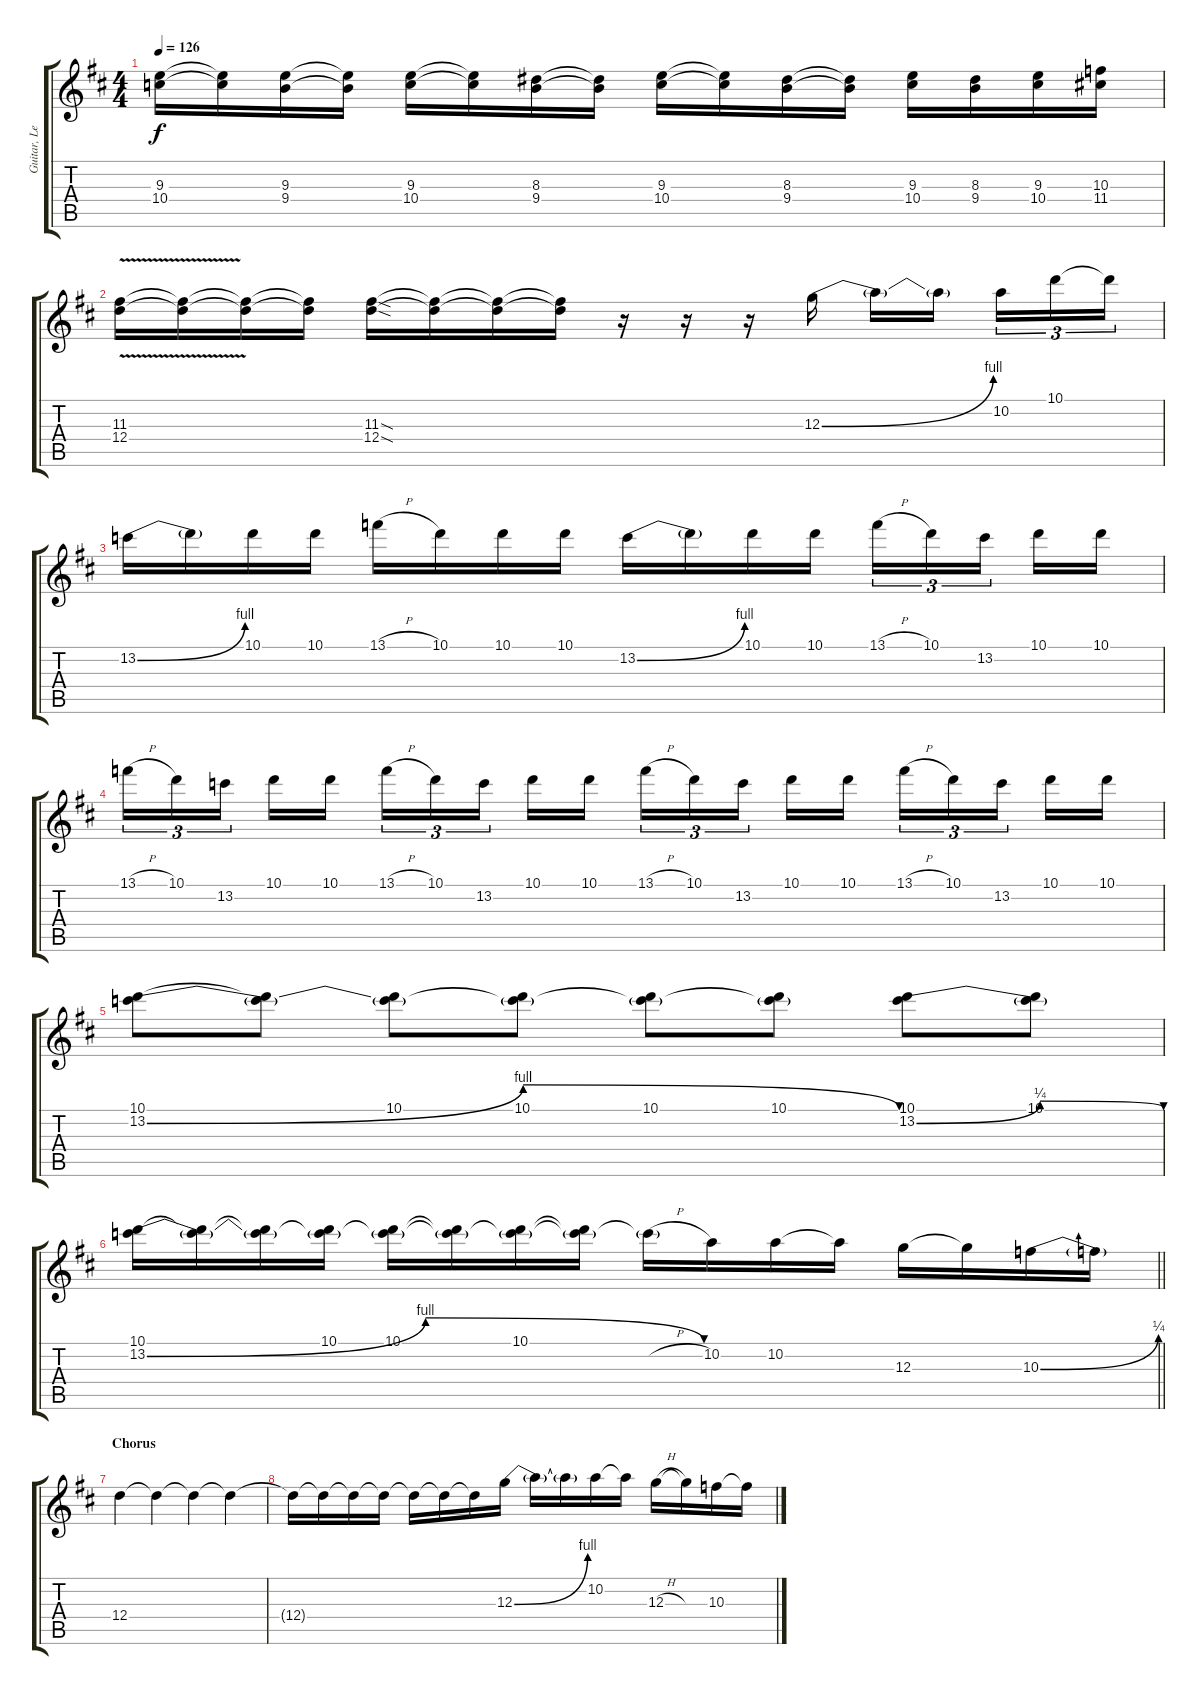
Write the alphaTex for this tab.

\track ("Guitar, Lead" "Guitar, Le") {instrument overdrivenguitar}
\staff {score tabs}
\tuning (E4 B3 G3 D3 A2 E2) {hide}
\ts (4 4)
\tempo 126
\clef g2
\ks d
(9.3 10.4).16{dy f} (9.3{t} 10.4{t}).16 (9.3 9.4).16 (9.3{t} 9.4{t}).16 (9.3 10.4).16 (9.3{t} 10.4{t}).16 (8.3 9.4).16 (8.3{t} 9.4{t}).16 (9.3 10.4).16 (9.3{t} 10.4{t}).16 (8.3 9.4).16 (8.3{t} 9.4{t}).16 (9.3 10.4).16 (8.3 9.4).16 (9.3 10.4).16 (10.3 11.4).16 |
(11.3 12.4{v}).16 (11.3{t} 12.4{t}).16 (11.3{t} 12.4{t}).16 (11.3{t} 12.4{t}).16 (11.3{sod} 12.4{sod}).16 (11.3{t} 12.4{t}).16 (11.3{t} 12.4{t}).16 (11.3{t} 12.4{t}).16 r.16 r.16 r.16 12.3{be (bend 0 0 60 4)}.16 12.3{t}.16 12.3{t}.16{beam splitsecondary} 10.2.16{tu (3 2)} 10.1.16{tu (3 2)} 10.1{t}.16{tu (3 2)} |
13.2{be (bend 0 0 60 4)}.16 13.2{t}.16 10.1.16 10.1.16 13.1{h}.16 10.1.16 10.1.16 10.1.16 13.2{be (bend 0 0 60 4)}.16 13.2{t}.16 10.1.16 10.1.16 13.1{h}.16{tu (3 2)} 10.1.16{tu (3 2)} 13.2.16{tu (3 2) beam splitsecondary} 10.1.16 10.1.16 |
13.1{h}.16{tu (3 2)} 10.1.16{tu (3 2)} 13.2.16{tu (3 2) beam splitsecondary} 10.1.16 10.1.16 13.1{h}.16{tu (3 2)} 10.1.16{tu (3 2)} 13.2.16{tu (3 2) beam splitsecondary} 10.1.16 10.1.16 13.1{h}.16{tu (3 2)} 10.1.16{tu (3 2)} 13.2.16{tu (3 2) beam splitsecondary} 10.1.16 10.1.16 13.1{h}.16{tu (3 2)} 10.1.16{tu (3 2)} 13.2.16{tu (3 2) beam splitsecondary} 10.1.16 10.1.16 |
(10.1 13.2{be (bendrelease 0 0 10 4 50 4 60 0)}).8 (10.1{t} 13.2{t}).8 (10.1 13.2{t}).8 (10.1 13.2{t}).8 (10.1 13.2{t}).8 (10.1 13.2{t}).8 (10.1 13.2{be (bendrelease 0 0 10 1 50 1 60 0)}).8 (10.1 13.2{t}).8 |
\barLineRight lightlight
(10.1 13.2{be (bendrelease 0 0 10 4 50 4 60 0)}).16 (10.1{t} 13.2{t}).16 (10.1{t} 13.2{t}).16 (10.1 13.2{t}).16 (10.1 13.2{t}).16 (10.1{t} 13.2{t}).16 (10.1 13.2{t}).16 (10.1{t} 13.2{t}).16 13.2{h t}.16 10.2.16 10.2.16 10.2{t}.16 12.3.16 12.3{t}.16 10.3{be (bend 0 0 60 1)}.16 10.3{t}.16 |
\section ("" "Chorus")
12.4.4 12.4{t}.4 12.4{t}.4 12.4{t}.4 |
12.4{t}.16 12.4{t}.16 12.4{t}.16 12.4{t}.16 12.4{t}.16 12.4{t}.16 12.4{t}.16 12.3{be (bend 0 0 60 4)}.16 12.3{t}.16 12.3{t}.16 10.2.16 10.2{t}.16 12.3{h}.16 12.3{t}.16 10.3.16 10.3{t}.16
